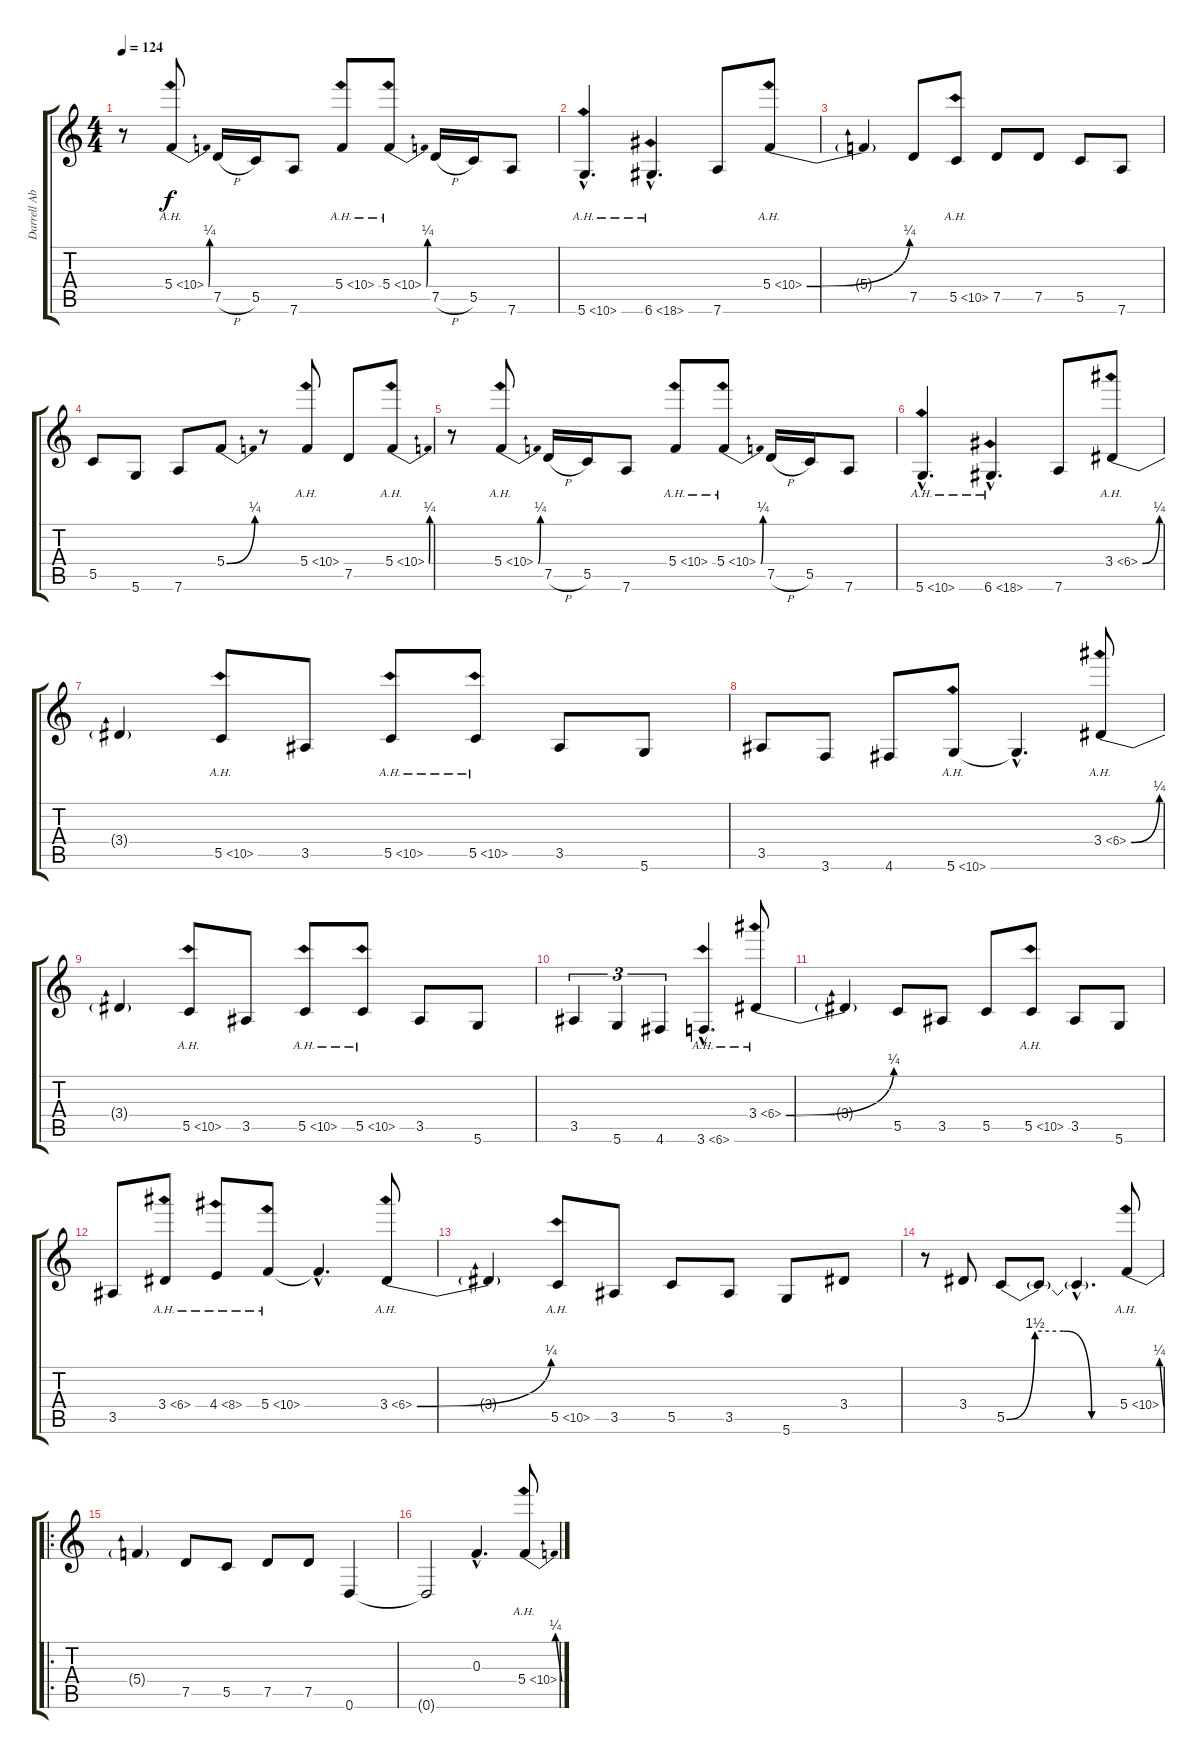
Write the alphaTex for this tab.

\track ("Darrell Abbott Rhy." "Darrell Ab") {instrument distortionguitar}
\staff {score tabs}
\tuning (D4 A3 F3 C3 G2 D2) {hide}
\ts (4 4)
\tempo 124
\clef g2
\ks c
r.8{dy f} 5.4{be (bend 0 0 60 1) ah 5}.8 7.5{h}.16 5.5.16 7.6.8 5.4{ah 5}.8 5.4{be (bend 0 0 60 1) ah 5}.8 7.5{h}.16 5.5.16 7.6.8 |
5.6{ah 5 hac}.4{d} 6.6{ah 12 hac}.4{d} 7.6.8 5.4{be (bend 0 0 60 1) ah 5}.8 |
5.4{t}.4 7.5.8 5.5{ah 5}.8 7.5.8 7.5.8 5.5.8 7.6.8 |
5.5.8 5.6.8 7.6.8 5.4{be (bend 0 0 60 1)}.8 r.8 5.4{ah 5}.8 7.5.8 5.4{be (bend 0 0 60 1) ah 5}.8 |
r.8 5.4{be (bend 0 0 60 1) ah 5}.8 7.5{h}.16 5.5.16 7.6.8 5.4{ah 5}.8 5.4{be (bend 0 0 60 1) ah 5}.8 7.5{h}.16 5.5.16 7.6.8 |
5.6{ah 5 hac}.4{d} 6.6{ah 12 hac}.4{d} 7.6.8 3.4{be (bend 0 0 60 1) ah 3}.8 |
3.4{t}.4 5.5{ah 5}.8 3.5.8 5.5{ah 5}.8 5.5{ah 5}.8 3.5.8 5.6.8 |
3.5.8 3.6.8 4.6.8 5.6{ah 5}.8 5.6{hac t}.4{d} 3.4{be (bend 0 0 60 1) ah 3}.8 |
3.4{t}.4 5.5{ah 5}.8 3.5.8 5.5{ah 5}.8 5.5{ah 5}.8 3.5.8 5.6.8 |
3.5.4{tu (3 2)} 5.6.4{tu (3 2)} 4.6.4{tu (3 2)} 3.6{ah 3 hac}.4{d} 3.4{be (bend 0 0 60 1) ah 3}.8 |
3.4{t}.4 5.5.8 3.5.8 5.5.8 5.5{ah 5}.8 3.5.8 5.6.8 |
3.5.8 3.4{ah 3}.8 4.4{ah 4}.8 5.4{ah 5}.8 5.4{hac t}.4{d} 3.4{be (bend 0 0 60 1) ah 3}.8 |
3.4{t}.4 5.5{ah 5}.8 3.5.8 5.5.8 3.5.8 5.6.8 3.4.8 |
r.8 3.4.8 5.5{be (custom 0 0 15 6 30 6 45 0 60 0)}.8 5.5{t}.8 5.5{hac t}.4{d} 5.4{be (bend 0 0 60 1) ah 5}.8 |
\ro
5.4{t}.4 7.5.8 5.5.8 7.5.8 7.5.8 0.6.4 |
0.6{t}.2 0.3{hac}.4{d} 5.4{be (bend 0 0 60 1) ah 5}.8
